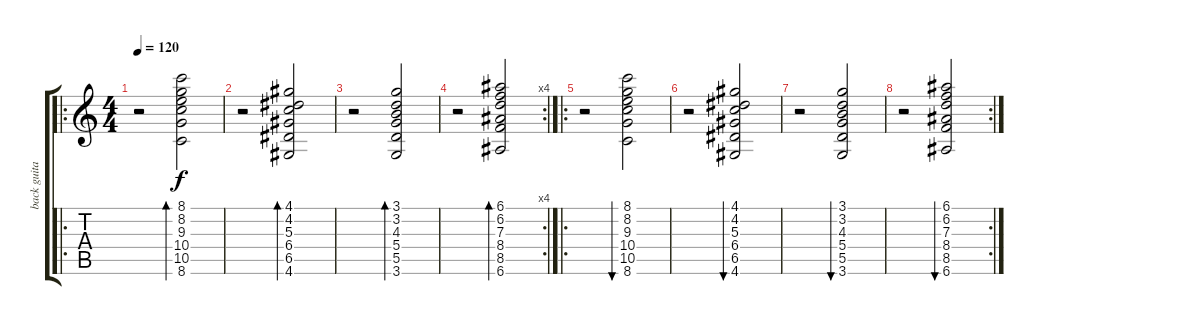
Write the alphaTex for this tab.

\track ("back guitar" "back guita") {instrument acousticguitarnylon}
\staff {score tabs}
\tuning (E4 B3 G3 D3 A2 E2) {hide}
\ro
\ts (4 4)
\tempo 120
\clef g2
\ks c
r.2{dy f volume 10} (8.1 8.2 9.3 10.4 10.5 8.6).2{bd 480} |
r.2 (4.1 4.2 5.3 6.4 6.5 4.6).2{bd 480} |
r.2 (3.1 3.2 4.3 5.4 5.5 3.6).2{bd 480} |
\rc 4
r.2 (6.1 6.2 7.3 8.4 8.5 6.6).2{bd 480} |
\ro
r.2{volume 10} (8.1 8.2 9.3 10.4 10.5 8.6).2{bu 480} |
r.2 (4.1 4.2 5.3 6.4 6.5 4.6).2{bu 480} |
r.2 (3.1 3.2 4.3 5.4 5.5 3.6).2{bu 480} |
\rc 2
r.2 (6.1 6.2 7.3 8.4 8.5 6.6).2{bu 480}
